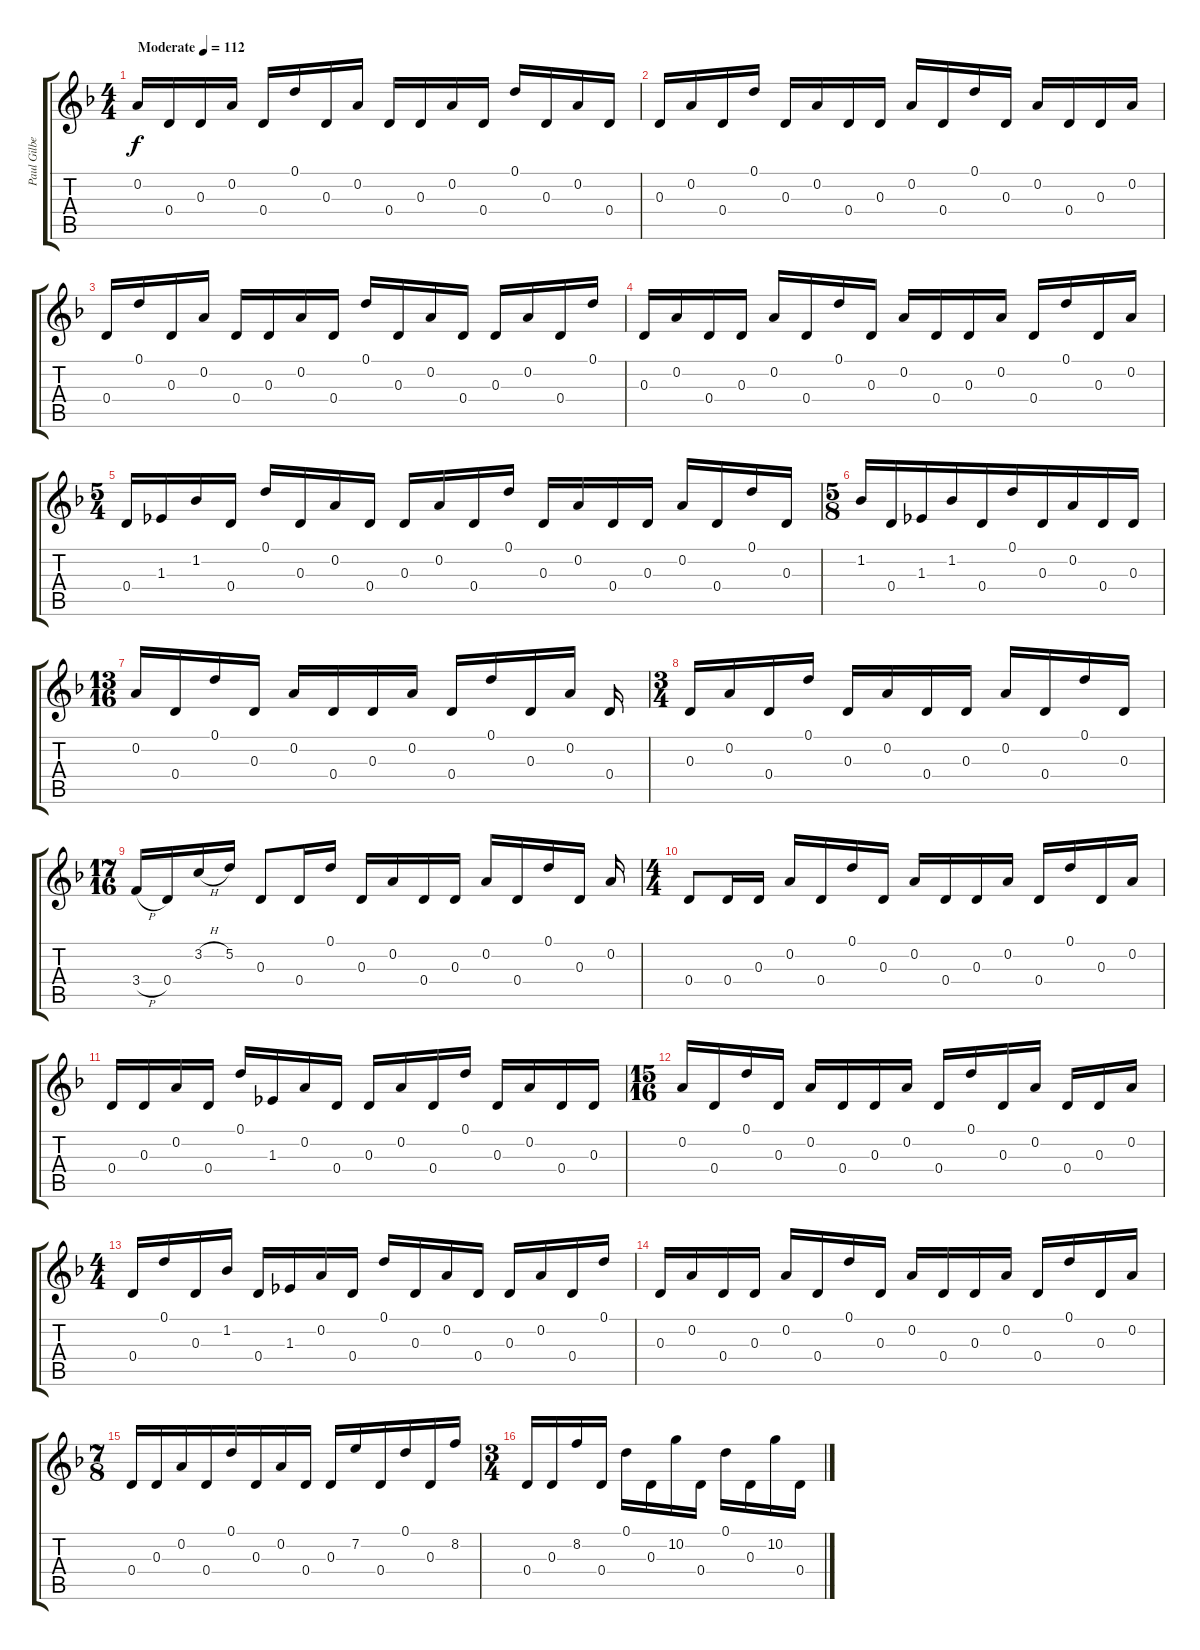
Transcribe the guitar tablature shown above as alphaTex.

\track ("Paul Gilbert" "Paul Gilbe") {instrument acousticguitarsteel}
\staff {score tabs}
\tuning (D4 A3 D3 D3 A2 D2) {hide}
\ts (4 4)
\tempo (112 "Moderate")
\clef g2
\ks f
0.2.16{dy f instrument acousticguitarsteel} 0.4.16 0.3.16 0.2.16 0.4.16 0.1.16 0.3.16 0.2.16 0.4.16 0.3.16 0.2.16 0.4.16 0.1.16 0.3.16 0.2.16 0.4.16 |
0.3.16 0.2.16 0.4.16 0.1.16 0.3.16 0.2.16 0.4.16 0.3.16 0.2.16 0.4.16 0.1.16 0.3.16 0.2.16 0.4.16 0.3.16 0.2.16 |
0.4.16 0.1.16 0.3.16 0.2.16 0.4.16 0.3.16 0.2.16 0.4.16 0.1.16 0.3.16 0.2.16 0.4.16 0.3.16 0.2.16 0.4.16 0.1.16 |
0.3.16 0.2.16 0.4.16 0.3.16 0.2.16 0.4.16 0.1.16 0.3.16 0.2.16 0.4.16 0.3.16 0.2.16 0.4.16 0.1.16 0.3.16 0.2.16 |
\ts (5 4)
0.4.16 1.3.16 1.2.16 0.4.16 0.1.16 0.3.16 0.2.16 0.4.16 0.3.16 0.2.16 0.4.16 0.1.16 0.3.16 0.2.16 0.4.16 0.3.16 0.2.16 0.4.16 0.1.16 0.3.16 |
\ts (5 8)
1.2.16 0.4.16{beam merge} 1.3.16 1.2.16 0.4.16 0.1.16{beam merge} 0.3.16 0.2.16 0.4.16 0.3.16 |
\ts (13 16)
0.2.16{beam merge} 0.4.16{beam merge} 0.1.16{beam merge} 0.3.16 0.2.16{beam merge} 0.4.16{beam merge} 0.3.16{beam merge} 0.2.16 0.4.16{beam merge} 0.1.16{beam merge} 0.3.16{beam merge} 0.2.16 0.4.16 |
\ts (3 4)
0.3.16 0.2.16 0.4.16 0.1.16 0.3.16 0.2.16 0.4.16 0.3.16 0.2.16 0.4.16 0.1.16 0.3.16 |
\ts (17 16)
3.4{h}.16{beam merge} 0.4.16{beam merge} 3.2{h}.16 5.2.16 0.3.8{beam merge} 0.4.16{beam merge} 0.1.16 0.3.16{beam merge} 0.2.16{beam merge} 0.4.16{beam merge} 0.3.16 0.2.16{beam merge} 0.4.16{beam merge} 0.1.16{beam merge} 0.3.16 0.2.16 |
\ts (4 4)
0.4.8{beam merge} 0.4.16{beam merge} 0.3.16 0.2.16 0.4.16 0.1.16 0.3.16 0.2.16 0.4.16 0.3.16 0.2.16 0.4.16 0.1.16 0.3.16 0.2.16 |
0.4.16 0.3.16 0.2.16 0.4.16 0.1.16 1.3.16 0.2.16 0.4.16 0.3.16 0.2.16 0.4.16 0.1.16 0.3.16 0.2.16 0.4.16 0.3.16 |
\ts (15 16)
0.2.16{beam merge} 0.4.16{beam merge} 0.1.16{beam merge} 0.3.16{beam split} 0.2.16{beam merge} 0.4.16{beam merge} 0.3.16{beam merge} 0.2.16{beam split} 0.4.16{beam merge} 0.1.16 0.3.16 0.2.16 0.4.16 0.3.16 0.2.16 |
\ts (4 4)
0.4.16 0.1.16 0.3.16 1.2.16 0.4.16 1.3.16 0.2.16 0.4.16 0.1.16 0.3.16 0.2.16 0.4.16 0.3.16 0.2.16 0.4.16 0.1.16 |
0.3.16 0.2.16 0.4.16 0.3.16 0.2.16 0.4.16 0.1.16 0.3.16 0.2.16 0.4.16 0.3.16 0.2.16 0.4.16 0.1.16 0.3.16 0.2.16 |
\ts (7 8)
0.4.16 0.3.16{beam merge} 0.2.16 0.4.16 0.1.16 0.3.16{beam merge} 0.2.16 0.4.16 0.3.16 7.2.16{beam merge} 0.4.16 0.1.16 0.3.16 8.2.16 |
\ts (3 4)
0.4.16 0.3.16 8.2.16 0.4.16 0.1.16 0.3.16 10.2.16 0.4.16 0.1.16 0.3.16 10.2.16 0.4.16
